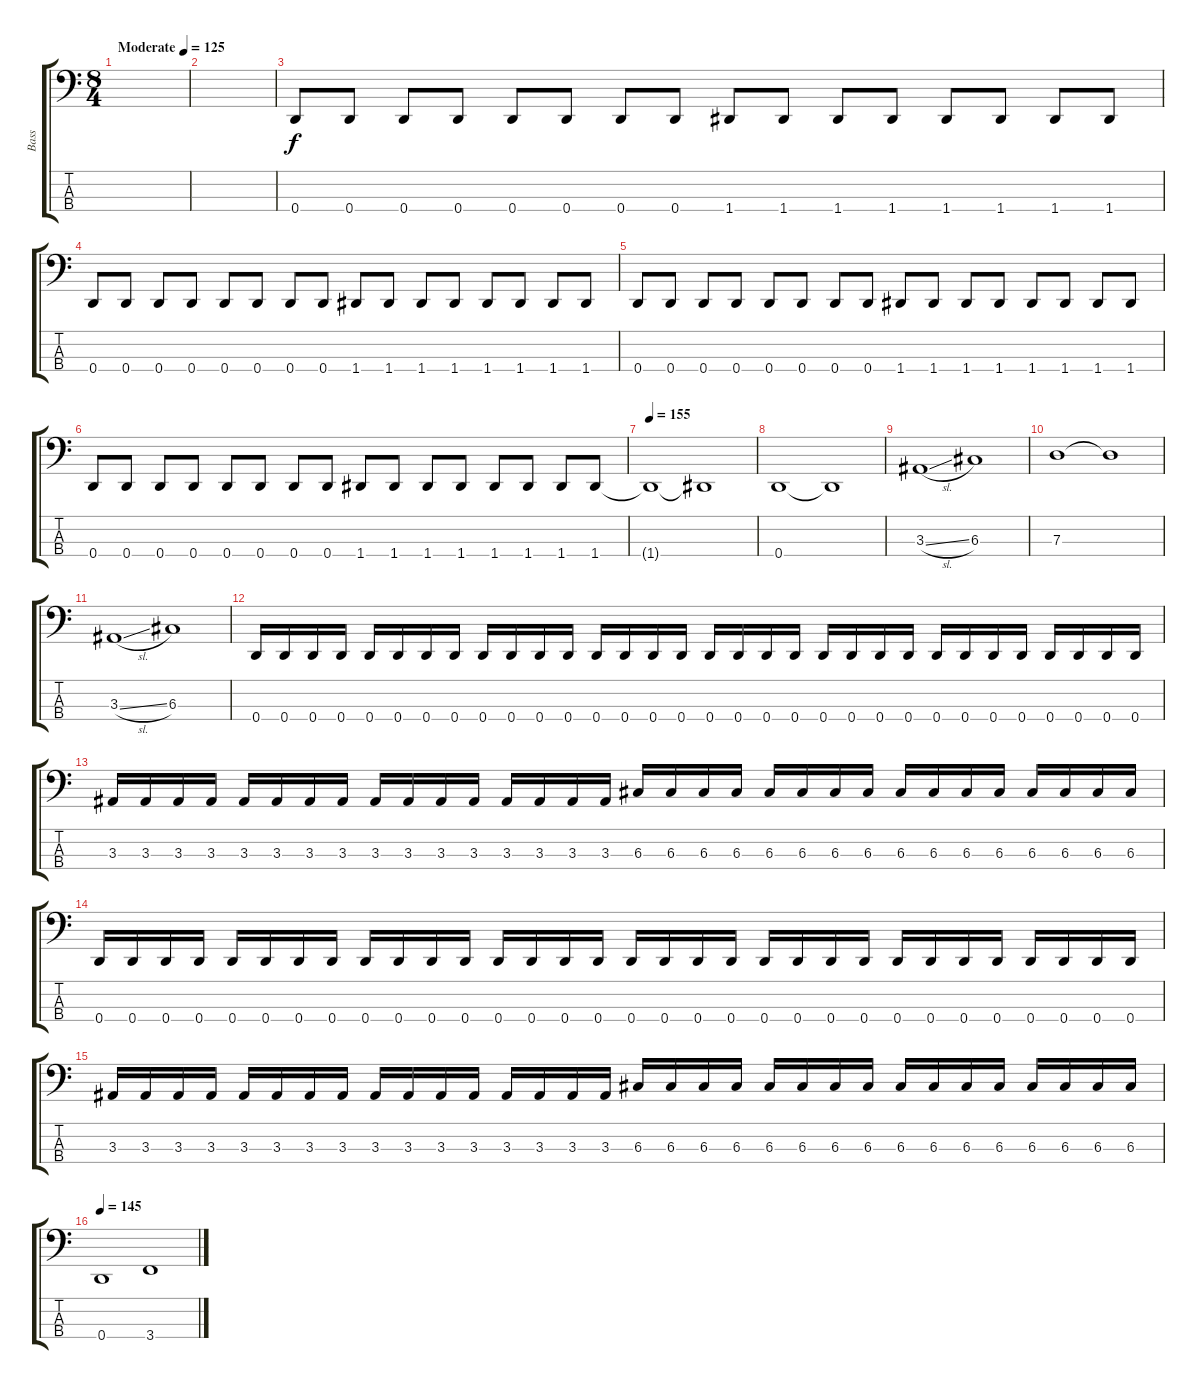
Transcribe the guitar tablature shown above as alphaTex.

\track ("Bass" "Bass") {instrument electricbassfinger}
\staff {score tabs}
\tuning (F2 C2 G1 D1) {hide}
\ts (8 4)
\tempo (125 "Moderate")
\clef f4
\ks c
|
|
0.4.8 0.4.8 0.4.8 0.4.8 0.4.8 0.4.8 0.4.8 0.4.8 1.4.8 1.4.8 1.4.8 1.4.8 1.4.8 1.4.8 1.4.8 1.4.8 |
0.4.8 0.4.8 0.4.8 0.4.8 0.4.8 0.4.8 0.4.8 0.4.8 1.4.8 1.4.8 1.4.8 1.4.8 1.4.8 1.4.8 1.4.8 1.4.8 |
0.4.8 0.4.8 0.4.8 0.4.8 0.4.8 0.4.8 0.4.8 0.4.8 1.4.8 1.4.8 1.4.8 1.4.8 1.4.8 1.4.8 1.4.8 1.4.8 |
0.4.8 0.4.8 0.4.8 0.4.8 0.4.8 0.4.8 0.4.8 0.4.8 1.4.8 1.4.8 1.4.8 1.4.8 1.4.8 1.4.8 1.4.8 1.4.8 |
\tempo 155
1.4{t}.1 1.4{t}.1 |
0.4.1 0.4{t}.1 |
3.3{sl}.1 6.3.1 |
7.3.1 7.3{t}.1 |
3.3{sl}.1 6.3.1 |
0.4.16 0.4.16 0.4.16 0.4.16 0.4.16 0.4.16 0.4.16 0.4.16 0.4.16 0.4.16 0.4.16 0.4.16 0.4.16 0.4.16 0.4.16 0.4.16 0.4.16 0.4.16 0.4.16 0.4.16 0.4.16 0.4.16 0.4.16 0.4.16 0.4.16 0.4.16 0.4.16 0.4.16 0.4.16 0.4.16 0.4.16 0.4.16 |
3.3.16 3.3.16 3.3.16 3.3.16 3.3.16 3.3.16 3.3.16 3.3.16 3.3.16 3.3.16 3.3.16 3.3.16 3.3.16 3.3.16 3.3.16 3.3.16 6.3.16 6.3.16 6.3.16 6.3.16 6.3.16 6.3.16 6.3.16 6.3.16 6.3.16 6.3.16 6.3.16 6.3.16 6.3.16 6.3.16 6.3.16 6.3.16 |
0.4.16 0.4.16 0.4.16 0.4.16 0.4.16 0.4.16 0.4.16 0.4.16 0.4.16 0.4.16 0.4.16 0.4.16 0.4.16 0.4.16 0.4.16 0.4.16 0.4.16 0.4.16 0.4.16 0.4.16 0.4.16 0.4.16 0.4.16 0.4.16 0.4.16 0.4.16 0.4.16 0.4.16 0.4.16 0.4.16 0.4.16 0.4.16 |
3.3.16 3.3.16 3.3.16 3.3.16 3.3.16 3.3.16 3.3.16 3.3.16 3.3.16 3.3.16 3.3.16 3.3.16 3.3.16 3.3.16 3.3.16 3.3.16 6.3.16 6.3.16 6.3.16 6.3.16 6.3.16 6.3.16 6.3.16 6.3.16 6.3.16 6.3.16 6.3.16 6.3.16 6.3.16 6.3.16 6.3.16 6.3.16 |
\tempo 145
0.4.1 3.4.1
